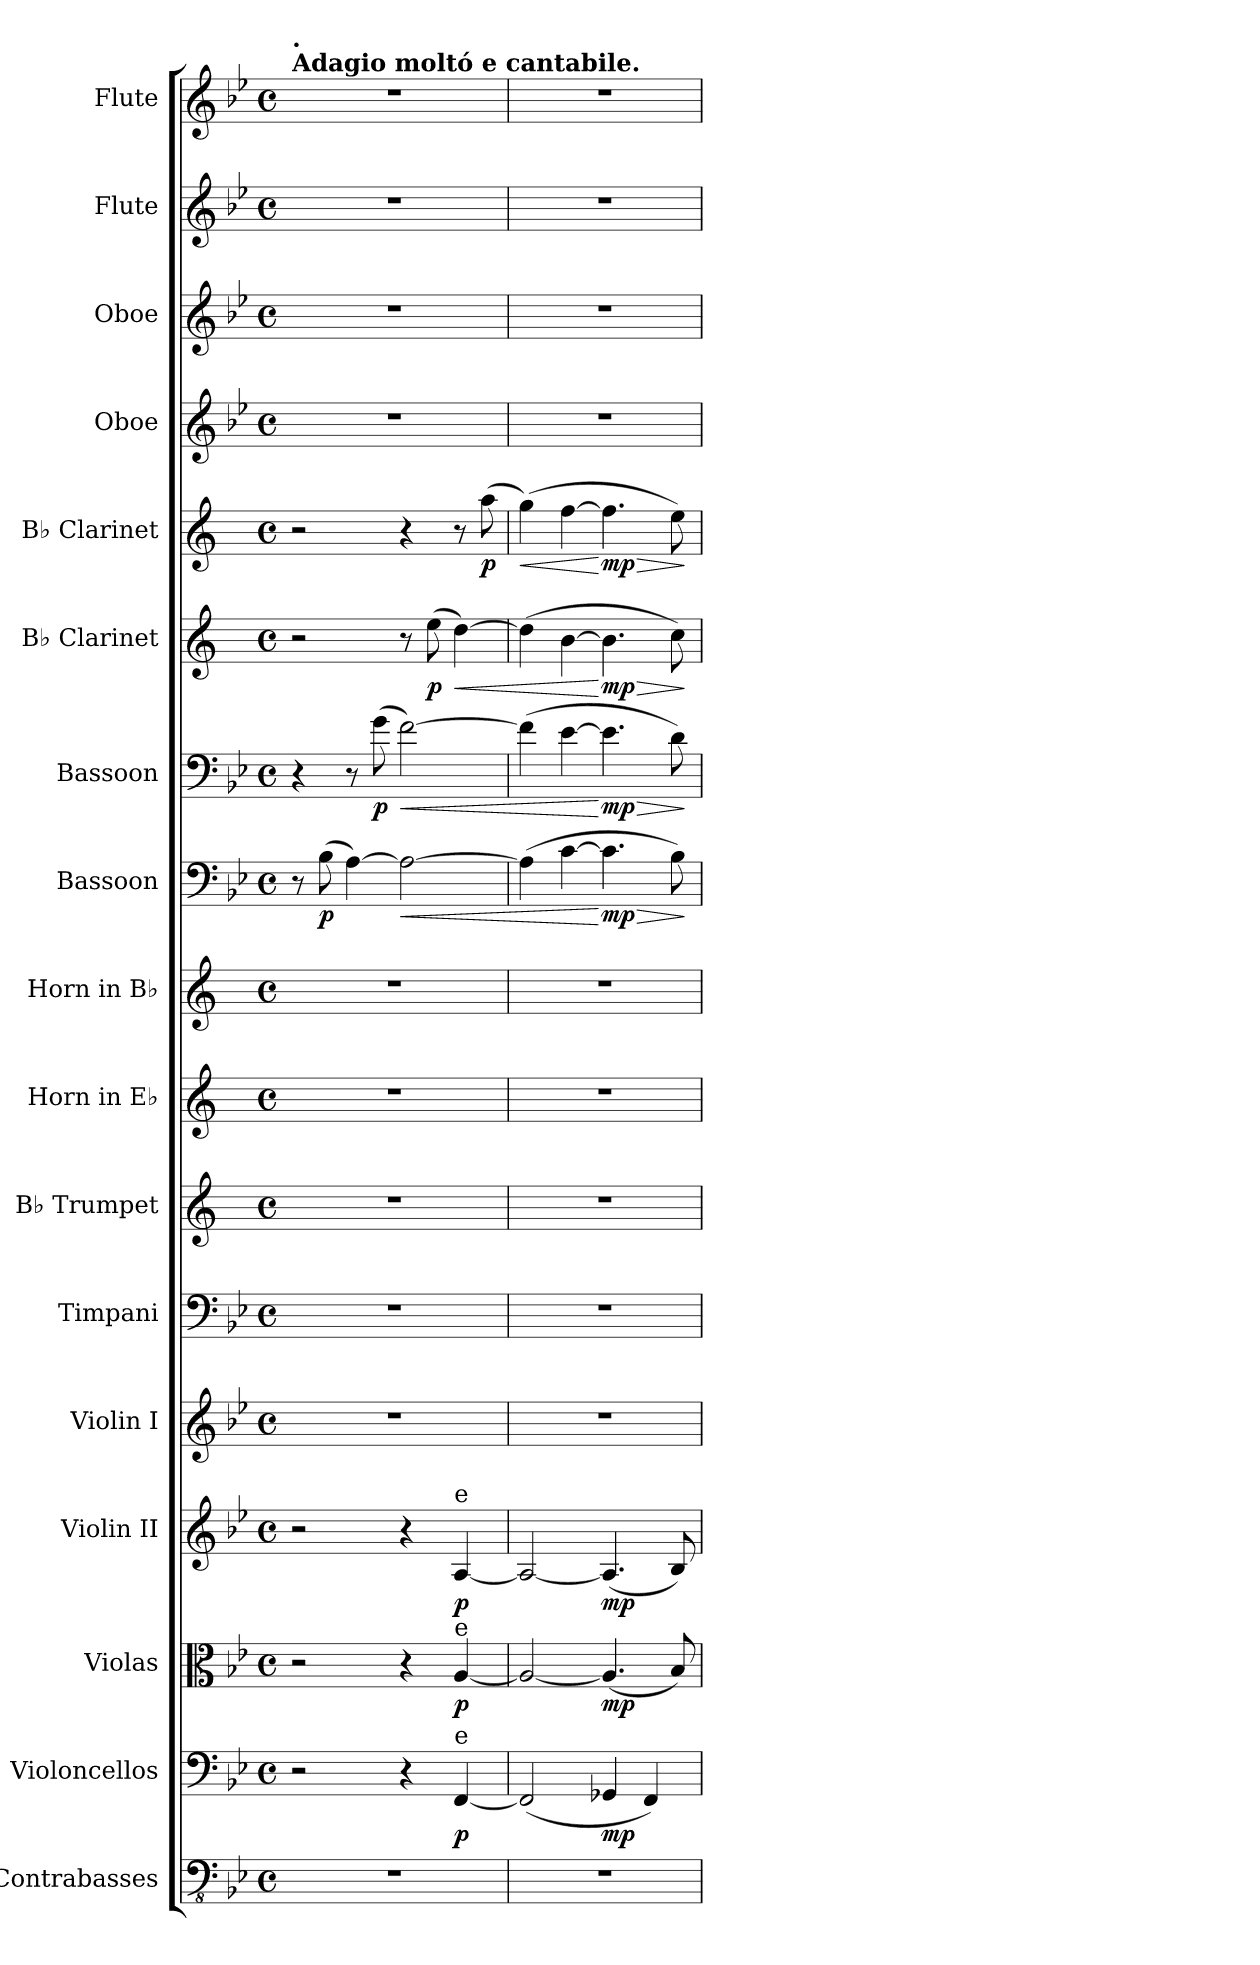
**kern	**kern	**dynam	**kern	**dynam	**kern	**dynam	**kern	**kern	**kern	**kern	**kern	**kern	**dynam	**kern	**dynam	**kern	**dynam	**kern	**dynam	**kern	**kern	**kern	**kern
*part17	*part16	*part16	*part15	*part15	*part14	*part14	*part13	*part12	*part11	*part10	*part9	*part8	*part8	*part7	*part7	*part6	*part6	*part5	*part5	*part4	*part3	*part2	*part1
*staff17	*staff16	*staff16	*staff15	*staff15	*staff14	*staff14	*staff13	*staff12	*staff11	*staff10	*staff9	*staff8	*staff8	*staff7	*staff7	*staff6	*staff6	*staff5	*staff5	*staff4	*staff3	*staff2	*staff1
*I"Contrabasses	*I"Violoncellos	*	*I"Violas	*	*I"Violin II	*	*I"Violin I	*I"Timpani	*I"B♭ Trumpet	*I"Horn in E♭	*I"Horn in B♭	*I"Bassoon	*	*I"Bassoon	*	*I"B♭ Clarinet	*	*I"B♭ Clarinet	*	*I"Oboe	*I"Oboe	*I"Flute	*I"Flute
*I'Cbs.	*I'Vcs.	*	*I'Vlas.	*	*I'Vln II.	*	*I'Vln I.	*I'Timp.	*I'B♭ Tpt.	*	*	*I'Bsn.	*	*I'Bsn.	*	*I'B♭ Cl.	*	*I'B♭ Cl.	*	*I'Ob.	*I'Ob.	*I'Fl.	*I'Fl.
*clefFv4	*clefF4	*	*clefC3	*	*clefG2	*	*clefG2	*clefF4	*clefG2	*clefG2	*clefG2	*clefF4	*	*clefF4	*	*clefG2	*	*clefG2	*	*clefG2	*clefG2	*clefG2	*clefG2
*	*	*	*	*	*	*	*	*	*ITrd1c2	*ITrd5c9	*ITrd1c2	*	*	*	*	*ITrd1c2	*	*ITrd1c2	*	*	*	*	*
*k[b-e-]	*k[b-e-]	*	*k[b-e-]	*	*k[b-e-]	*	*k[b-e-]	*k[b-e-]	*k[b-e-]	*k[b-e-a-]	*k[b-e-]	*k[b-e-]	*	*k[b-e-]	*	*k[b-e-]	*	*k[b-e-]	*	*k[b-e-]	*k[b-e-]	*k[b-e-]	*k[b-e-]
*M4/4	*M4/4	*	*M4/4	*	*M4/4	*	*M4/4	*M4/4	*M4/4	*M4/4	*M4/4	*M4/4	*	*M4/4	*	*M4/4	*	*M4/4	*	*M4/4	*M4/4	*M4/4	*M4/4
*met(c)	*met(c)	*	*met(c)	*	*met(c)	*	*met(c)	*met(c)	*met(c)	*met(c)	*met(c)	*met(c)	*	*met(c)	*	*met(c)	*	*met(c)	*	*met(c)	*met(c)	*met(c)	*met(c)
*MM60	*MM60	*	*MM60	*	*MM60	*	*MM60	*MM60	*MM60	*MM60	*MM60	*MM60	*	*MM60	*	*MM60	*	*MM60	*	*MM60	*MM60	*MM60	*MM60
=1	=1	=1	=1	=1	=1	=1	=1	=1	=1	=1	=1	=1	=1	=1	=1	=1	=1	=1	=1	=1	=1	=1	=1
!	!	!	!	!	!	!	!	!	!	!	!	!	!	!	!	!	!	!	!	!	!	!	!LO:TX:a:B:t=Adagio moltó e cantabile.
!	!	!	!	!	!	!	!	!	!	!	!	!	!	!	!	!	!	!	!	!	!	!	!LO:TX:a:B:t=.
1r	2r	.	2r	.	2r	.	1r	1r	1r	1r	1r	8r	.	4r	.	2r	.	2r	.	1r	1r	1r	1r
!	!	!	!	!	!	!	!	!	!	!	!	!	!LO:DY:b	!	!	!	!	!	!	!	!	!	!
.	.	.	.	.	.	.	.	.	.	.	.	(8B-\	p	.	.	.	.	.	.	.	.	.	.
.	.	.	.	.	.	.	.	.	.	.	.	[4A\)	.	8r	.	.	.	.	.	.	.	.	.
!	!	!	!	!	!	!	!	!	!	!	!	!	!	!	!LO:DY:b	!	!	!	!	!	!	!	!
.	.	.	.	.	.	.	.	.	.	.	.	.	.	(8g\	p	.	.	.	.	.	.	.	.
!	!	!	!	!	!	!	!	!	!	!	!	!	!LO:HP:b	!	!LO:HP:b	!	!	!	!	!	!	!	!
.	4r	.	4r	.	4r	.	.	.	.	.	.	2A\_	<	[2f\)	<	8r	.	4r	.	.	.	.	.
!	!	!	!	!	!	!	!	!	!	!	!	!	!	!	!	!	!LO:DY:b	!	!	!	!	!	!
.	.	.	.	.	.	.	.	.	.	.	.	.	.	.	.	(8dd\	p	.	.	.	.	.	.
!	!	!	!	!	!LO:TX:a:t=e	!	!	!	!	!	!	!	!	!	!	!	!	!	!	!	!	!	!
!	!	!	!LO:TX:a:t=e	!	!	!	!	!	!	!	!	!	!	!	!	!	!	!	!	!	!	!	!
!	!LO:TX:a:t=e	!	!	!	!	!	!	!	!	!	!	!	!	!	!	!	!	!	!	!	!	!	!
!	!	!LO:DY:b	!	!LO:DY:b	!	!LO:DY:b	!	!	!	!	!	!	!	!	!	!	!LO:HP:b	!	!	!	!	!	!
.	[4FF/	p	[4A/	p	[4A/	p	.	.	.	.	.	.	.	.	.	[4cc\)	<	8r	.	.	.	.	.
!	!	!	!	!	!	!	!	!	!	!	!	!	!	!	!	!	!	!	!LO:DY:b	!	!	!	!
.	.	.	.	.	.	.	.	.	.	.	.	.	.	.	.	.	.	(8gg\	p	.	.	.	.
=2	=2	=2	=2	=2	=2	=2	=2	=2	=2	=2	=2	=2	=2	=2	=2	=2	=2	=2	=2	=2	=2	=2	=2
!	!	!	!	!	!	!	!	!	!	!	!	!	!	!	!	!	!	!	!LO:HP:b	!	!	!	!
1r	(2FF/]	.	2A/_	.	2A/_	.	1r	1r	1r	1r	1r	(4A\]	.	(4f\]	.	(4cc\]	.	(4ff\)	<	1r	1r	1r	1r
.	.	.	.	.	.	.	.	.	.	.	.	[4c\	.	[4e-\	.	[4a\	.	[4ee-\	.	.	.	.	.
!	!	!LO:DY:b	!	!LO:DY:b	!	!LO:DY:b	!	!	!	!	!	!	!LO:HP:n=1:b	!	!LO:HP:n=1:b	!	!LO:HP:n=1:b	!	!LO:HP:n=1:b	!	!	!	!
!	!	!	!	!	!	!	!	!	!	!	!	!	!LO:DY:n=1:b	!	!LO:DY:n=1:b	!	!LO:DY:n=1:b	!	!LO:DY:n=1:b	!	!	!	!
.	4GG-X/	mp	(4.A/]	mp	(4.A/]	mp	.	.	.	.	.	4.c\]	[ > mp	4.e-\]	[ > mp	4.a\]	[ > mp	4.ee-\]	[ > mp	.	.	.	.
.	4FF/)	.	.	.	.	.	.	.	.	.	.	.	.	.	.	.	.	.	.	.	.	.	.
.	.	.	8B-/)	.	8B-/)	.	.	.	.	.	.	8B-\)	.	8d\)	.	8b-\)	.	8dd\)	.	.	.	.	.
.	.	.	.	.	.	.	.	.	.	.	.	.	]	.	]	.	]	.	]	.	.	.	.
=	=	=	=	=	=	=	=	=	=	=	=	=	=	=	=	=	=	=	=	=	=	=	=
*-	*-	*-	*-	*-	*-	*-	*-	*-	*-	*-	*-	*-	*-	*-	*-	*-	*-	*-	*-	*-	*-	*-	*-
